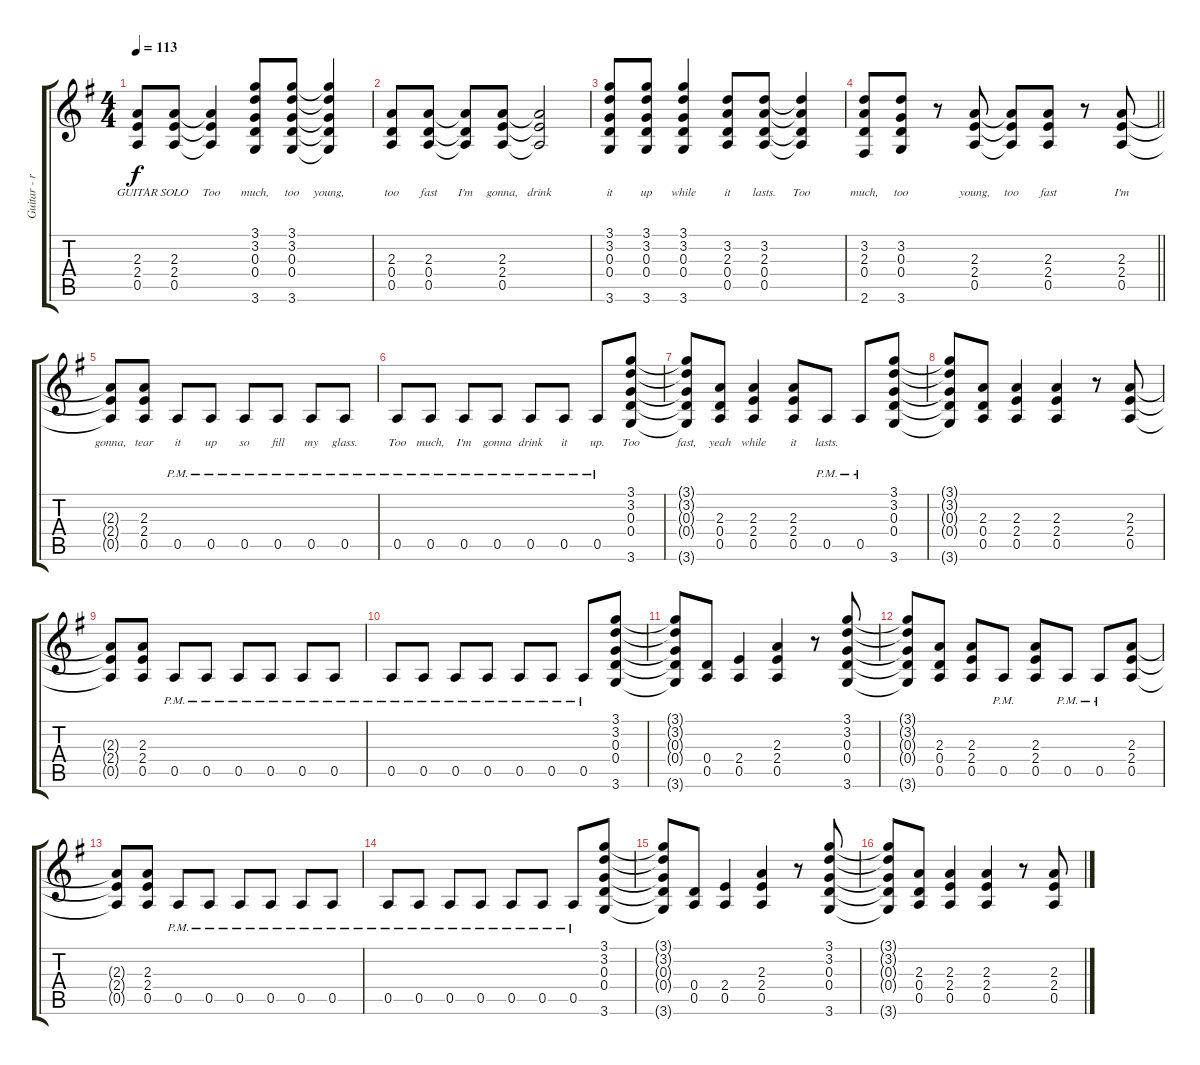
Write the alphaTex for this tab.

\track ("Guitar - rhythm - right" "Guitar - r") {instrument overdrivenguitar}
\staff {score tabs}
\tuning (E4 B3 G3 D3 A2 E2) {hide}
\ts (4 4)
\tempo 113
\clef g2
\ks g
(2.3 2.4 0.5).8{lyrics (0 "GUITAR") lyrics (1 "") lyrics (2 "") lyrics (3 "") lyrics (4 "") dy f} (2.3 2.4 0.5).8{lyrics (0 "SOLO") lyrics (1 "") lyrics (2 "") lyrics (3 "") lyrics (4 "")} (2.3{t} 2.4{t} 0.5{t}).4{lyrics (0 "Too") lyrics (1 "") lyrics (2 "") lyrics (3 "") lyrics (4 "")} (3.1 3.2 0.3 0.4 3.6).8{lyrics (0 "much,") lyrics (1 "") lyrics (2 "") lyrics (3 "") lyrics (4 "")} (3.1 3.2 0.3 0.4 3.6).8{lyrics (0 "too") lyrics (1 "") lyrics (2 "") lyrics (3 "") lyrics (4 "")} (3.1{t} 3.2{t} 0.3{t} 0.4{t} 3.6{t}).4{lyrics (0 "young,") lyrics (1 "") lyrics (2 "") lyrics (3 "") lyrics (4 "")} |
(2.3 0.4 0.5).8{lyrics (0 "too") lyrics (1 "") lyrics (2 "") lyrics (3 "") lyrics (4 "")} (2.3 0.4 0.5).8{lyrics (0 "fast") lyrics (1 "") lyrics (2 "") lyrics (3 "") lyrics (4 "")} (2.3{t} 0.4{t} 0.5{t}).8{lyrics (0 "I'm") lyrics (1 "") lyrics (2 "") lyrics (3 "") lyrics (4 "")} (2.3 2.4 0.5).8{lyrics (0 "gonna,") lyrics (1 "") lyrics (2 "") lyrics (3 "") lyrics (4 "")} (2.3{t} 2.4{t} 0.5{t}).2{lyrics (0 "drink") lyrics (1 "") lyrics (2 "") lyrics (3 "") lyrics (4 "")} |
(3.1 3.2 0.3 0.4 3.6).8{lyrics (0 "it") lyrics (1 "") lyrics (2 "") lyrics (3 "") lyrics (4 "")} (3.1 3.2 0.3 0.4 3.6).8{lyrics (0 "up") lyrics (1 "") lyrics (2 "") lyrics (3 "") lyrics (4 "")} (3.1 3.2 0.3 0.4 3.6).4{lyrics (0 "while") lyrics (1 "") lyrics (2 "") lyrics (3 "") lyrics (4 "")} (3.2 2.3 0.4 0.5).8{lyrics (0 "it") lyrics (1 "") lyrics (2 "") lyrics (3 "") lyrics (4 "")} (3.2 2.3 0.4 0.5).8{lyrics (0 "lasts.") lyrics (1 "") lyrics (2 "") lyrics (3 "") lyrics (4 "")} (3.2{t} 2.3{t} 0.4{t} 0.5{t}).4{lyrics (0 "Too") lyrics (1 "") lyrics (2 "") lyrics (3 "") lyrics (4 "")} |
\barLineRight lightlight
(3.2 2.3 0.4 2.6).8{lyrics (0 "much,") lyrics (1 "") lyrics (2 "") lyrics (3 "") lyrics (4 "")} (3.2 0.3 0.4 3.6).8{lyrics (0 "too") lyrics (1 "") lyrics (2 "") lyrics (3 "") lyrics (4 "")} r.8 (2.3 2.4 0.5).8{lyrics (0 "young,") lyrics (1 "") lyrics (2 "") lyrics (3 "") lyrics (4 "")} (2.3{t} 2.4{t} 0.5{t}).8{lyrics (0 "too") lyrics (1 "") lyrics (2 "") lyrics (3 "") lyrics (4 "")} (2.3 2.4 0.5).8{lyrics (0 "fast") lyrics (1 "") lyrics (2 "") lyrics (3 "") lyrics (4 "")} r.8 (2.3 2.4 0.5).8{lyrics (0 "I'm") lyrics (1 "") lyrics (2 "") lyrics (3 "") lyrics (4 "")} |
(2.3{t} 2.4{t} 0.5{t}).8{lyrics (0 "gonna,") lyrics (1 "") lyrics (2 "") lyrics (3 "") lyrics (4 "")} (2.3 2.4 0.5).8{lyrics (0 "tear") lyrics (1 "") lyrics (2 "") lyrics (3 "") lyrics (4 "")} 0.5{pm}.8{lyrics (0 "it") lyrics (1 "") lyrics (2 "") lyrics (3 "") lyrics (4 "")} 0.5{pm}.8{lyrics (0 "up") lyrics (1 "") lyrics (2 "") lyrics (3 "") lyrics (4 "")} 0.5{pm}.8{lyrics (0 "so") lyrics (1 "") lyrics (2 "") lyrics (3 "") lyrics (4 "")} 0.5{pm}.8{lyrics (0 "fill") lyrics (1 "") lyrics (2 "") lyrics (3 "") lyrics (4 "")} 0.5{pm}.8{lyrics (0 "my") lyrics (1 "") lyrics (2 "") lyrics (3 "") lyrics (4 "")} 0.5{pm}.8{lyrics (0 "glass.") lyrics (1 "") lyrics (2 "") lyrics (3 "") lyrics (4 "")} |
0.5{pm}.8{lyrics (0 "Too") lyrics (1 "") lyrics (2 "") lyrics (3 "") lyrics (4 "")} 0.5{pm}.8{lyrics (0 "much,") lyrics (1 "") lyrics (2 "") lyrics (3 "") lyrics (4 "")} 0.5{pm}.8{lyrics (0 "I'm") lyrics (1 "") lyrics (2 "") lyrics (3 "") lyrics (4 "")} 0.5{pm}.8{lyrics (0 "gonna") lyrics (1 "") lyrics (2 "") lyrics (3 "") lyrics (4 "")} 0.5{pm}.8{lyrics (0 "drink") lyrics (1 "") lyrics (2 "") lyrics (3 "") lyrics (4 "")} 0.5{pm}.8{lyrics (0 "it") lyrics (1 "") lyrics (2 "") lyrics (3 "") lyrics (4 "")} 0.5{pm}.8{lyrics (0 "up.") lyrics (1 "") lyrics (2 "") lyrics (3 "") lyrics (4 "")} (3.1 3.2 0.3 0.4 3.6).8{lyrics (0 "Too") lyrics (1 "") lyrics (2 "") lyrics (3 "") lyrics (4 "")} |
(3.1{t} 3.2{t} 0.3{t} 0.4{t} 3.6{t}).8{lyrics (0 "fast,") lyrics (1 "") lyrics (2 "") lyrics (3 "") lyrics (4 "")} (2.3 0.4 0.5).8{lyrics (0 "yeah") lyrics (1 "") lyrics (2 "") lyrics (3 "") lyrics (4 "")} (2.3 2.4 0.5).4{lyrics (0 "while") lyrics (1 "") lyrics (2 "") lyrics (3 "") lyrics (4 "")} (2.3 2.4 0.5).8{lyrics (0 "it") lyrics (1 "") lyrics (2 "") lyrics (3 "") lyrics (4 "")} 0.5{pm}.8{lyrics (0 "lasts.") lyrics (1 "") lyrics (2 "") lyrics (3 "") lyrics (4 "")} 0.5{pm}.8 (3.1 3.2 0.3 0.4 3.6).8 |
(3.1{t} 3.2{t} 0.3{t} 0.4{t} 3.6{t}).8 (2.3 0.4 0.5).8 (2.3 2.4 0.5).4 (2.3 2.4 0.5).4 r.8 (2.3 2.4 0.5).8 |
(2.3{t} 2.4{t} 0.5{t}).8 (2.3 2.4 0.5).8 0.5{pm}.8 0.5{pm}.8 0.5{pm}.8 0.5{pm}.8 0.5{pm}.8 0.5{pm}.8 |
0.5{pm}.8 0.5{pm}.8 0.5{pm}.8 0.5{pm}.8 0.5{pm}.8 0.5{pm}.8 0.5{pm}.8 (3.1 3.2 0.3 0.4 3.6).8 |
(3.1{t} 3.2{t} 0.3{t} 0.4{t} 3.6{t}).8 (0.4 0.5).8 (2.4 0.5).4 (2.3 2.4 0.5).4 r.8 (3.1 3.2 0.3 0.4 3.6).8 |
(3.1{t} 3.2{t} 0.3{t} 0.4{t} 3.6{t}).8 (2.3 0.4 0.5).8 (2.3 2.4 0.5).8 0.5{pm}.8 (2.3 2.4 0.5).8 0.5{pm}.8 0.5{pm}.8 (2.3 2.4 0.5).8 |
(2.3{t} 2.4{t} 0.5{t}).8 (2.3 2.4 0.5).8 0.5{pm}.8 0.5{pm}.8 0.5{pm}.8 0.5{pm}.8 0.5{pm}.8 0.5{pm}.8 |
0.5{pm}.8 0.5{pm}.8 0.5{pm}.8 0.5{pm}.8 0.5{pm}.8 0.5{pm}.8 0.5{pm}.8 (3.1 3.2 0.3 0.4 3.6).8 |
(3.1{t} 3.2{t} 0.3{t} 0.4{t} 3.6{t}).8 (0.4 0.5).8 (2.4 0.5).4 (2.3 2.4 0.5).4 r.8 (3.1 3.2 0.3 0.4 3.6).8 |
(3.1{t} 3.2{t} 0.3{t} 0.4{t} 3.6{t}).8 (2.3 0.4 0.5).8 (2.3 2.4 0.5).4 (2.3 2.4 0.5).4 r.8 (2.3 2.4 0.5).8
